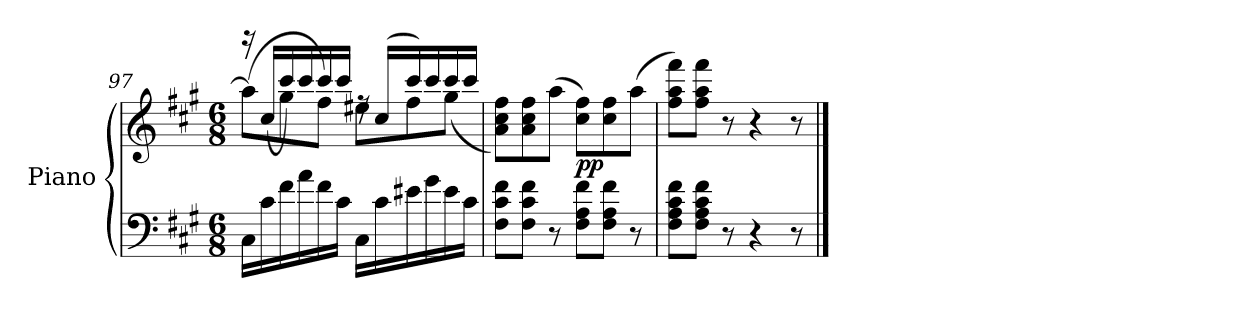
**kern	**kern	**dynam
*part1	*part1	*part1
*staff2	*staff1	*staff1/2
*I"Piano	*	*
*I'Pno	*	*
*clefF4	*clefG2	*
*k[f#c#g#]	*k[f#c#g#]	*
*M6/8	*M6/8	*
=97	=97	=97
*	*^	*
16C#\LL	(8aa\L]	16rdddd	.
16c#\	.	(16cc#/LL	.
16f#\	8gg#\	16ccc#/)	.
16a\	.	16ccc#/	.
16f#\	8ff#\J)	16ccc#/	.
16c#\JJ	.	16ccc#/JJ	.
16C#\LL	16rff	8ee#X\L	.
16c#\	(16cc#/LL	.	.
16e#X\	16ccc#/)	8ff#\	.
16g#\	16ccc#/	.	.
16e#\	16ccc#/	(8gg#\J	.
16c#\JJ	16ccc#/JJ	.	.
*	*v	*v	*
=98	=98	=98
8F#\ 8c#\ 8f#\L	8a\ 8cc#\ 8ff#\L)	.
8F#\ 8c#\ 8f#\J	8a\ 8cc#\ 8ff#\	.
8r	(8aa\J	.
!	!	!LO:DY:b
8F#\ 8A\ 8f#\L	8cc#\ 8ff#\L)	pp
8F#\ 8A\ 8f#\J	8cc#\ 8ff#\	.
8r	(8aa\J	.
=99	=99	=99
8F#\ 8A\ 8c#\ 8f#\L	8ff#\ 8aa\ 8fff#\L)	.
8F#\ 8A\ 8c#\ 8f#\J	8ff#\ 8aa\ 8fff#\J	.
8r	8r	.
4r	4r	.
8r	8r	.
==	==	==
*-	*-	*-
